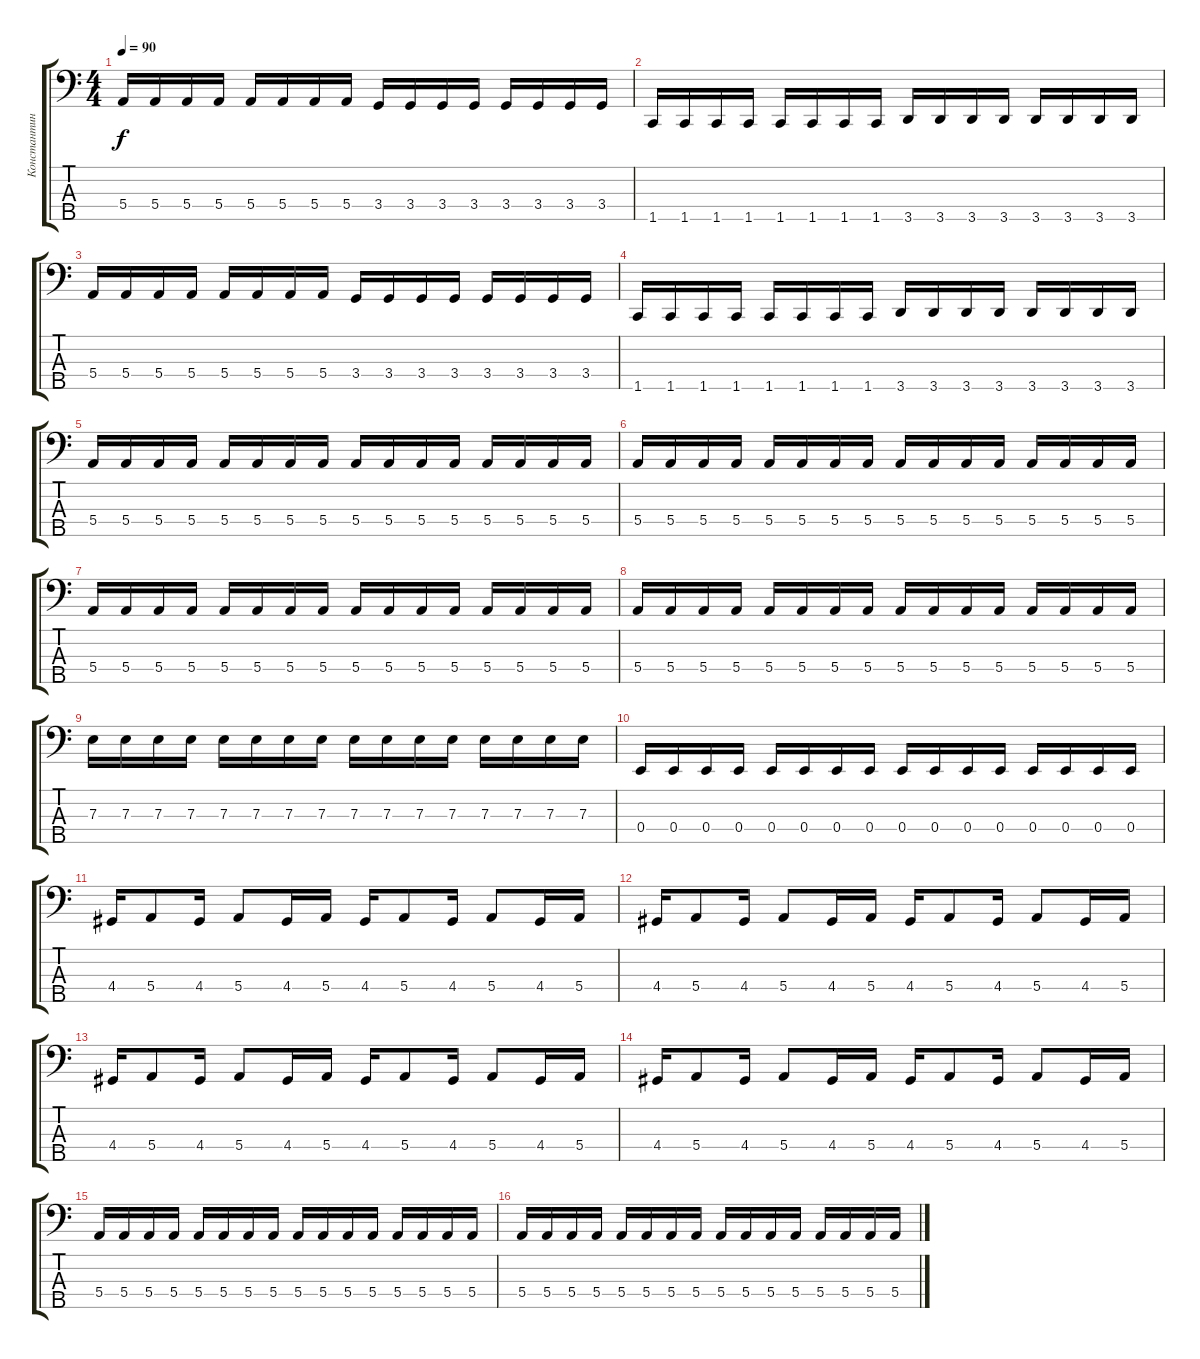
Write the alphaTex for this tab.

\track ("Константин Бекрев" "Константин") {instrument electricbasspick}
\staff {score tabs}
\tuning (G2 D2 A1 E1 B0) {hide}
\ts (4 4)
\tempo 90
\clef f4
\ks c
5.4.16{dy f} 5.4.16 5.4.16 5.4.16 5.4.16 5.4.16 5.4.16 5.4.16 3.4.16 3.4.16 3.4.16 3.4.16 3.4.16 3.4.16 3.4.16 3.4.16 |
1.5.16 1.5.16 1.5.16 1.5.16 1.5.16 1.5.16 1.5.16 1.5.16 3.5.16 3.5.16 3.5.16 3.5.16 3.5.16 3.5.16 3.5.16 3.5.16 |
5.4.16 5.4.16 5.4.16 5.4.16 5.4.16 5.4.16 5.4.16 5.4.16 3.4.16 3.4.16 3.4.16 3.4.16 3.4.16 3.4.16 3.4.16 3.4.16 |
1.5.16 1.5.16 1.5.16 1.5.16 1.5.16 1.5.16 1.5.16 1.5.16 3.5.16 3.5.16 3.5.16 3.5.16 3.5.16 3.5.16 3.5.16 3.5.16 |
5.4.16 5.4.16 5.4.16 5.4.16 5.4.16 5.4.16 5.4.16 5.4.16 5.4.16 5.4.16 5.4.16 5.4.16 5.4.16 5.4.16 5.4.16 5.4.16 |
5.4.16 5.4.16 5.4.16 5.4.16 5.4.16 5.4.16 5.4.16 5.4.16 5.4.16 5.4.16 5.4.16 5.4.16 5.4.16 5.4.16 5.4.16 5.4.16 |
5.4.16 5.4.16 5.4.16 5.4.16 5.4.16 5.4.16 5.4.16 5.4.16 5.4.16 5.4.16 5.4.16 5.4.16 5.4.16 5.4.16 5.4.16 5.4.16 |
5.4.16 5.4.16 5.4.16 5.4.16 5.4.16 5.4.16 5.4.16 5.4.16 5.4.16 5.4.16 5.4.16 5.4.16 5.4.16 5.4.16 5.4.16 5.4.16 |
7.3.16 7.3.16 7.3.16 7.3.16 7.3.16 7.3.16 7.3.16 7.3.16 7.3.16 7.3.16 7.3.16 7.3.16 7.3.16 7.3.16 7.3.16 7.3.16 |
0.4.16 0.4.16 0.4.16 0.4.16 0.4.16 0.4.16 0.4.16 0.4.16 0.4.16 0.4.16 0.4.16 0.4.16 0.4.16 0.4.16 0.4.16 0.4.16 |
4.4.16 5.4.8 4.4.16 5.4.8 4.4.16 5.4.16 4.4.16 5.4.8 4.4.16 5.4.8 4.4.16 5.4.16 |
4.4.16 5.4.8 4.4.16 5.4.8 4.4.16 5.4.16 4.4.16 5.4.8 4.4.16 5.4.8 4.4.16 5.4.16 |
4.4.16 5.4.8 4.4.16 5.4.8 4.4.16 5.4.16 4.4.16 5.4.8 4.4.16 5.4.8 4.4.16 5.4.16 |
4.4.16 5.4.8 4.4.16 5.4.8 4.4.16 5.4.16 4.4.16 5.4.8 4.4.16 5.4.8 4.4.16 5.4.16 |
5.4.16 5.4.16 5.4.16 5.4.16 5.4.16 5.4.16 5.4.16 5.4.16 5.4.16 5.4.16 5.4.16 5.4.16 5.4.16 5.4.16 5.4.16 5.4.16 |
5.4.16 5.4.16 5.4.16 5.4.16 5.4.16 5.4.16 5.4.16 5.4.16 5.4.16 5.4.16 5.4.16 5.4.16 5.4.16 5.4.16 5.4.16 5.4.16
